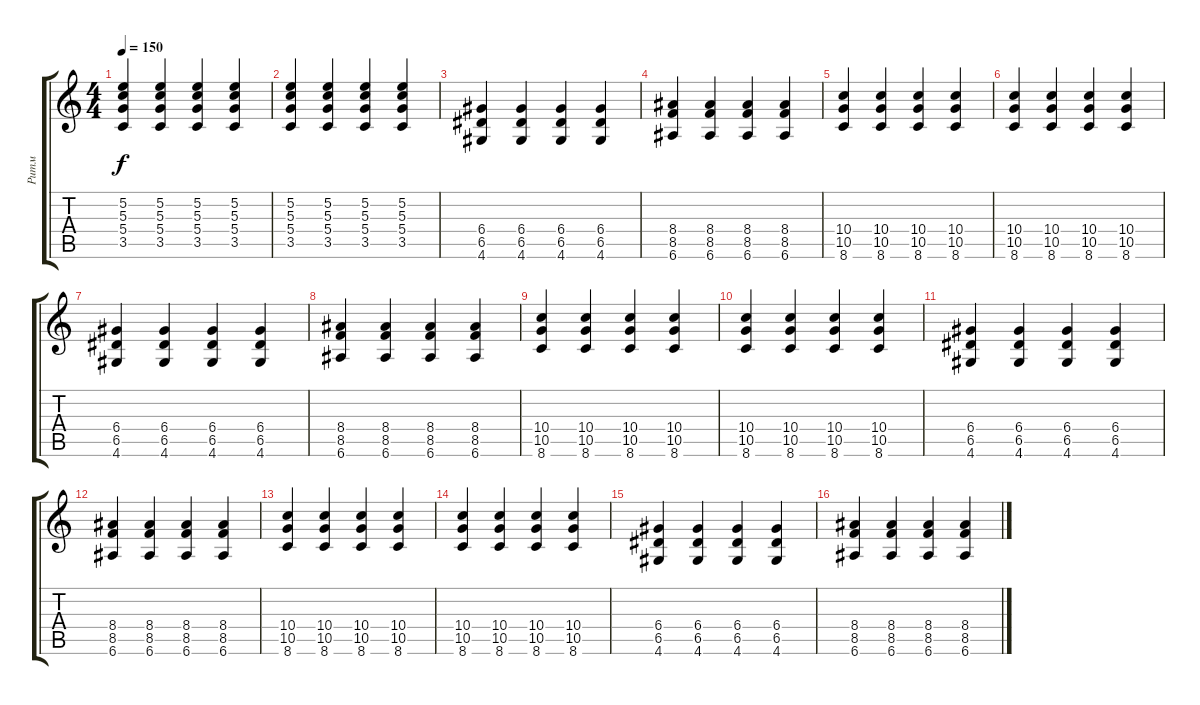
\track ("Ритм" "Ритм") {instrument overdrivenguitar}
\staff {score tabs}
\tuning (E4 B3 G3 D3 A2 E2) {hide}
\ts (4 4)
\tempo 150
\clef g2
\ks c
(5.2 5.3 5.4 3.5).4{dy f} (5.2 5.3 5.4 3.5).4 (5.2 5.3 5.4 3.5).4 (5.2 5.3 5.4 3.5).4 |
(5.2 5.3 5.4 3.5).4 (5.2 5.3 5.4 3.5).4 (5.2 5.3 5.4 3.5).4 (5.2 5.3 5.4 3.5).4 |
(6.4 6.5 4.6).4 (6.4 6.5 4.6).4 (6.4 6.5 4.6).4 (6.4 6.5 4.6).4 |
(8.4 8.5 6.6).4 (8.4 8.5 6.6).4 (8.4 8.5 6.6).4 (8.4 8.5 6.6).4 |
(10.4 10.5 8.6).4 (10.4 10.5 8.6).4 (10.4 10.5 8.6).4 (10.4 10.5 8.6).4 |
(10.4 10.5 8.6).4 (10.4 10.5 8.6).4 (10.4 10.5 8.6).4 (10.4 10.5 8.6).4 |
(6.4 6.5 4.6).4 (6.4 6.5 4.6).4 (6.4 6.5 4.6).4 (6.4 6.5 4.6).4 |
(8.4 8.5 6.6).4 (8.4 8.5 6.6).4 (8.4 8.5 6.6).4 (8.4 8.5 6.6).4 |
(10.4 10.5 8.6).4 (10.4 10.5 8.6).4 (10.4 10.5 8.6).4 (10.4 10.5 8.6).4 |
(10.4 10.5 8.6).4 (10.4 10.5 8.6).4 (10.4 10.5 8.6).4 (10.4 10.5 8.6).4 |
(6.4 6.5 4.6).4 (6.4 6.5 4.6).4 (6.4 6.5 4.6).4 (6.4 6.5 4.6).4 |
(8.4 8.5 6.6).4 (8.4 8.5 6.6).4 (8.4 8.5 6.6).4 (8.4 8.5 6.6).4 |
(10.4 10.5 8.6).4 (10.4 10.5 8.6).4 (10.4 10.5 8.6).4 (10.4 10.5 8.6).4 |
(10.4 10.5 8.6).4 (10.4 10.5 8.6).4 (10.4 10.5 8.6).4 (10.4 10.5 8.6).4 |
(6.4 6.5 4.6).4 (6.4 6.5 4.6).4 (6.4 6.5 4.6).4 (6.4 6.5 4.6).4 |
(8.4 8.5 6.6).4 (8.4 8.5 6.6).4 (8.4 8.5 6.6).4 (8.4 8.5 6.6).4
